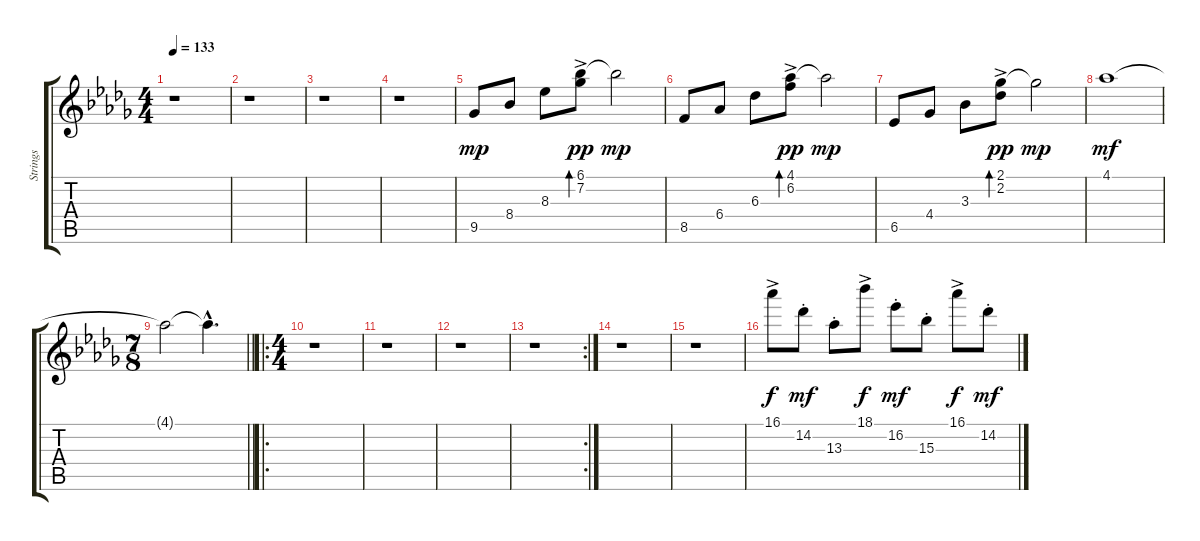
\track ("Strings" "Strings") {instrument stringensemble1}
\staff {score tabs}
\tuning (E5 B4 G4 D4 A3 E2) {hide}
\ts (4 4)
\tempo 133
\clef g2
\ks db
r.1{dy mp instrument stringensemble1} |
r.1 |
r.1 |
r.1 |
9.5.8 8.4.8 8.3.8 (6.1{ac} 7.2).8{bd 30 dy pp} 6.1{t}.2{dy mp} |
8.5.8 6.4.8 6.3.8 (4.1{ac} 6.2).8{bd 30 dy pp} 4.1{t}.2{dy mp} |
6.5.8 4.4.8 3.3.8 (2.1{ac} 2.2).8{bd 30 dy pp} 2.1{t}.2{dy mp} |
4.1.1{dy mf} |
\ts (7 8)
\barLineRight lightlight
4.1{t}.2 4.1{hac t}.4{d} |
\ro
\ts (4 4)
r.1 |
r.1 |
r.1 |
\rc 2
r.1 |
r.1 |
r.1 |
16.1{ac}.8{dy f} 14.2{st}.8{dy mf} 13.3{st}.8 18.1{ac}.8{dy f} 16.2{st}.8{dy mf} 15.3{st}.8 16.1{ac}.8{dy f} 14.2{st}.8{dy mf}
